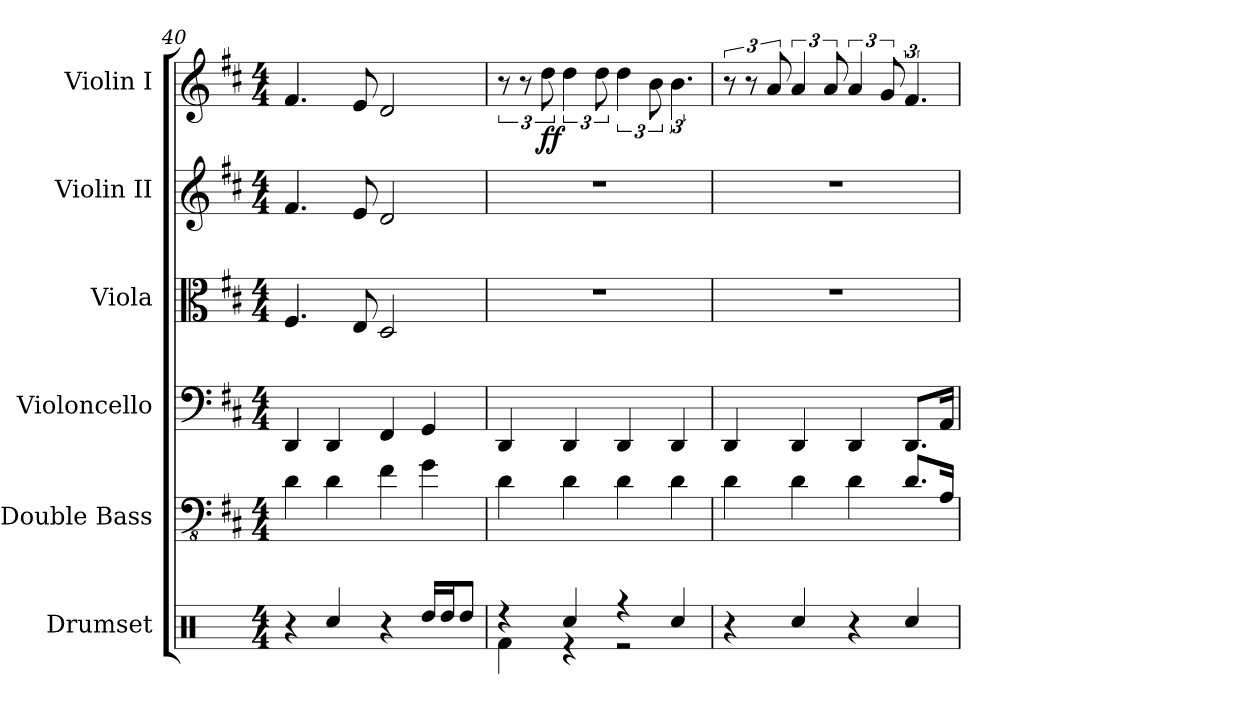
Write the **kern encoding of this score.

**kern	**kern	**kern	**kern	**kern	**kern	**dynam
*part6	*part5	*part4	*part3	*part2	*part1	*part1
*staff6	*staff5	*staff4	*staff3	*staff2	*staff1	*staff1
*I"Drumset	*I"Double Bass	*I"Violoncello	*I"Viola	*I"Violin II	*I"Violin I	*
*I'Drs.	*I'Db.	*I'Vc	*I'Vla	*I'Vln	*I'Vln	*
*clefX	*clefFv4	*clefF4	*clefC3	*clefG2	*clefG2	*
*	*ITrd7c12	*	*	*	*	*
*k[]	*k[f#c#]	*k[f#c#]	*k[f#c#]	*k[f#c#]	*k[f#c#]	*
*M4/4	*M4/4	*M4/4	*M4/4	*M4/4	*M4/4	*
=40	=40	=40	=40	=40	=40	=40
4r	4DD\	4DD/	4.F#/	4.f#/	4.f#/	.
4Rcc/	4DD\	4DD/	.	.	.	.
.	.	.	8E/	8e/	8e/	.
4r	4FF#\	4FF#/	2D/	2d/	2d/	.
16Rdd/LL	4GG\	4GG/	.	.	.	.
16Rdd/J	.	.	.	.	.	.
8Rdd/J	.	.	.	.	.	.
=41	=41	=41	=41	=41	=41	=41
*^	*	*	*	*	*	*
4r	4Rf\	4DD\	4DD/	1r	1r	12r	.
.	.	.	.	.	.	12r	.
!	!	!	!	!	!	!	!LO:DY:b
.	.	.	.	.	.	12dd\	ff
4Rcc/	4r	4DD\	4DD/	.	.	6dd\	.
.	.	.	.	.	.	12dd\	.
4r	2r	4DD\	4DD/	.	.	6dd\	.
.	.	.	.	.	.	12b\	.
4Rcc/	.	4DD\	4DD/	.	.	6.b\	.
*v	*v	*	*	*	*	*	*
=42	=42	=42	=42	=42	=42	=42
4r	4DD\	4DD/	1r	1r	12r	.
.	.	.	.	.	12r	.
.	.	.	.	.	12a/	.
4Rcc/	4DD\	4DD/	.	.	6a/	.
.	.	.	.	.	12a/	.
4r	4DD\	4DD/	.	.	6a/	.
.	.	.	.	.	12g/	.
4Rcc/	8.DD/L	8.DD/L	.	.	6.f#/	.
.	16AAA/Jk	16AA/Jk	.	.	.	.
=	=	=	=	=	=	=
*-	*-	*-	*-	*-	*-	*-
